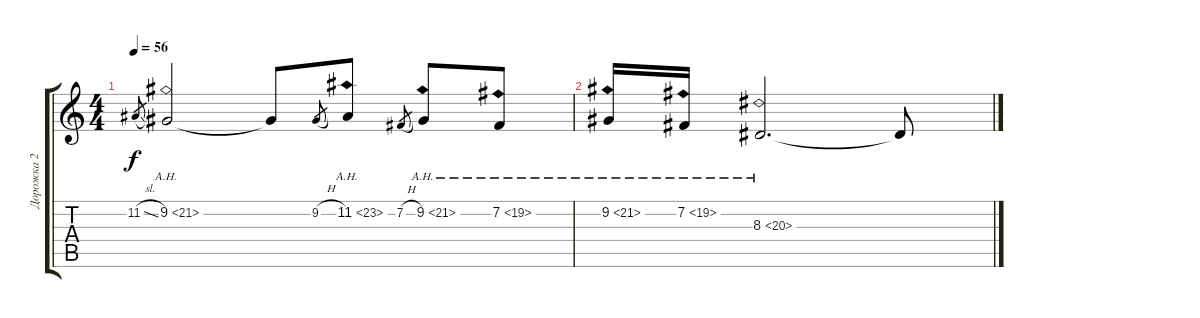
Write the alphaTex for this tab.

\track ("Дорожка 2" "Дорожка 2") {instrument recorder}
\staff {score tabs}
\tuning (E4 B3 G3 D3 A2 E2) {hide}
\ts (4 4)
\tempo 56
\clef g2
\ks c
11.2{sl}.8{gr dy f} 9.2{ah 12}.2 9.2{t}.8 9.2{h}.8{gr} 11.2{ah 12}.8 7.2{h}.8{gr} 9.2{ah 12}.8 7.2{ah 12}.8 |
9.2{ah 12}.16 7.2{ah 12}.16 8.3{ah 12}.2{d} 8.3{t}.8
